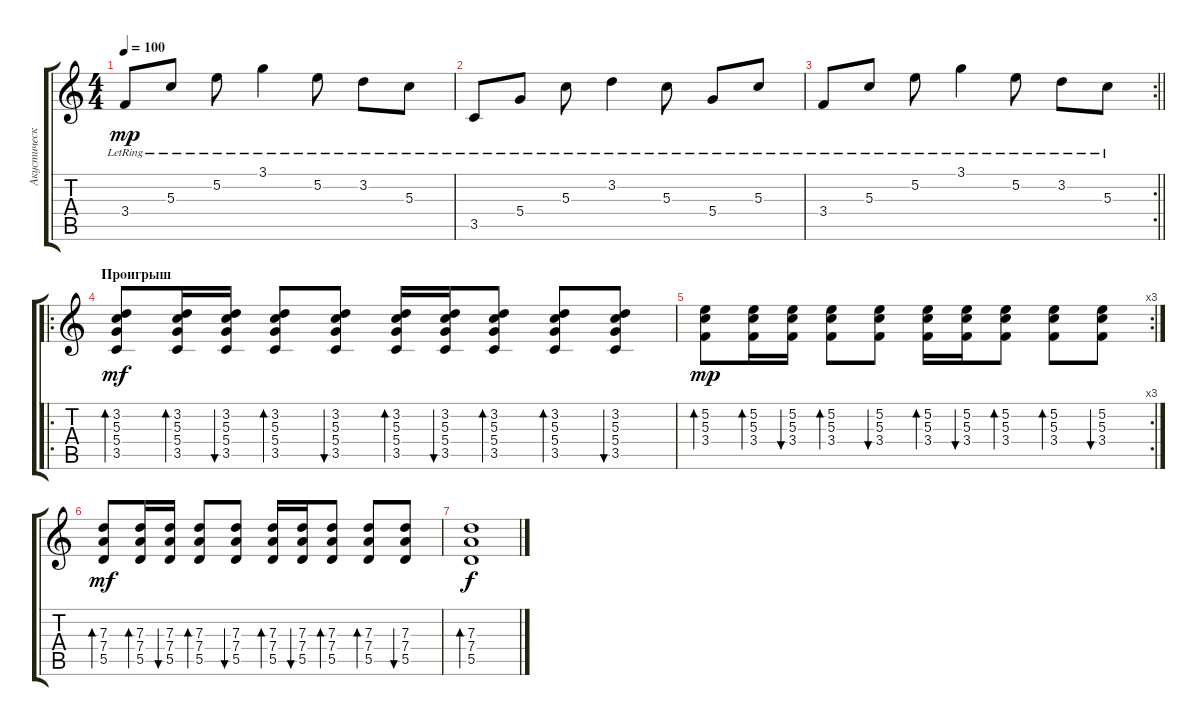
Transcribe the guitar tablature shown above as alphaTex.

\track ("Акустическая гитара" "Акустическ") {instrument acousticguitarsteel}
\staff {score tabs}
\tuning (E4 B3 G3 D3 A2 E2) {hide}
\ts (4 4)
\tempo 100
\clef g2
\ks c
3.4{lr}.8{dy mp} 5.3{lr}.8 5.2{lr}.8 3.1{lr}.4 5.2{lr}.8 3.2{lr}.8 5.3{lr}.8 |
3.5{lr}.8 5.4{lr}.8 5.3{lr}.8 3.2{lr}.4 5.3{lr}.8 5.4{lr}.8 5.3{lr}.8 |
\rc 2
\barLineRight lightlight
3.4{lr}.8 5.3{lr}.8 5.2{lr}.8 3.1{lr}.4 5.2{lr}.8 3.2{lr}.8 5.3{lr}.8 |
\ro
\section ("" "Проигрыш")
(3.2 5.3 5.4 3.5).8{bd 60 dy mf} (3.2 5.3 5.4 3.5).16{bd 60} (3.2 5.3 5.4 3.5).16{bu 60} (3.2 5.3 5.4 3.5).8{bd 60} (3.2 5.3 5.4 3.5).8{bu 60} (3.2 5.3 5.4 3.5).16{bd 60} (3.2 5.3 5.4 3.5).16{bu 60} (3.2 5.3 5.4 3.5).8{bd 60} (3.2 5.3 5.4 3.5).8{bd 60} (3.2 5.3 5.4 3.5).8{bu 60} |
\rc 3
(5.2 5.3 3.4).8{bd 60 dy mp} (5.2 5.3 3.4).16{bd 60} (5.2 5.3 3.4).16{bu 60} (5.2 5.3 3.4).8{bd 60} (5.2 5.3 3.4).8{bu 60} (5.2 5.3 3.4).16{bd 60} (5.2 5.3 3.4).16{bu 60} (5.2 5.3 3.4).8{bd 60} (5.2 5.3 3.4).8{bd 60} (5.2 5.3 3.4).8{bu 60} |
(7.3 7.4 5.5).8{bd 60 dy mf} (7.3 7.4 5.5).16{bd 60} (7.3 7.4 5.5).16{bu 60} (7.3 7.4 5.5).8{bd 60} (7.3 7.4 5.5).8{bu 60} (7.3 7.4 5.5).16{bd 60} (7.3 7.4 5.5).16{bu 60} (7.3 7.4 5.5).8{bd 60} (7.3 7.4 5.5).8{bd 60} (7.3 7.4 5.5).8{bu 60} |
(7.3 7.4 5.5).1{bd 60 dy f}
